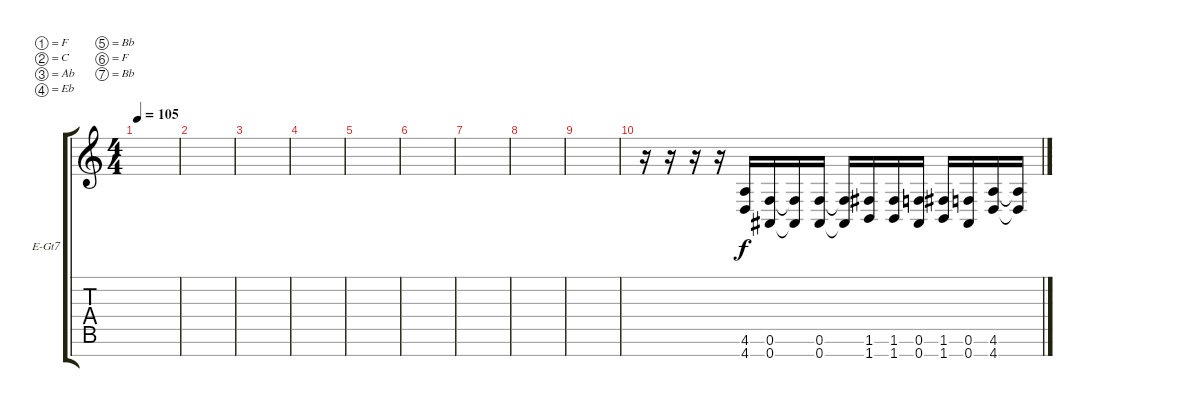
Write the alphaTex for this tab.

\defaultSystemsLayout 4
\bracketExtendMode groupsimilarinstruments
\firstSystemTrackNameOrientation horizontal
\otherSystemsTrackNameOrientation horizontal
\track ("Panned Right" "E-Gt7") {instrument distortionguitar}
\staff {score tabs}
\tuning (F4 C4 Ab3 Eb3 Bb2 F2 Bb1)
\ts (4 4)
\tempo 105
\clef g2
\ks c
|
|
|
|
|
|
|
|
|
r.16 r.16 r.16 r.16 (4.7 4.6).16 (0.7 0.6).16 (0.6{t} 0.7{t}).16 (0.7 0.6).16 (0.7{t} 0.6{t}).16 (1.7 1.6).16 (1.6 1.7).16 (0.6 0.7).16 (1.6 1.7).16 (0.7 0.6).16 (4.6 4.7).16 (4.7{t} 4.6{t}).16
